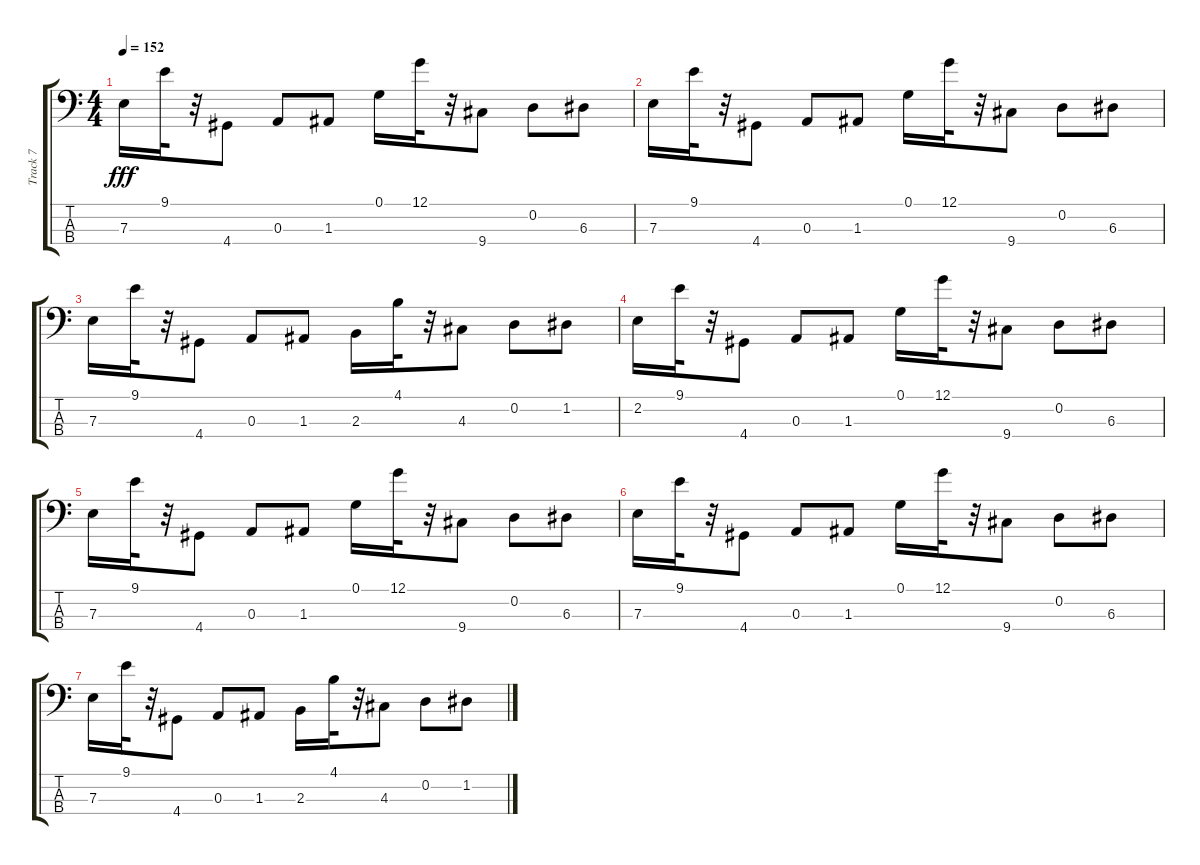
\track ("Track 7" "Track 7") {instrument slapbass1}
\staff {score tabs}
\tuning (G2 D2 A1 E1) {hide}
\ts (4 4)
\tempo 152
\clef f4
\ks c
7.3.16{dy fff} 9.1.32 r.32 4.4.8 0.3.8 1.3.8 0.1.16 12.1.32 r.32 9.4.8 0.2.8 6.3.8 |
7.3.16 9.1.32 r.32 4.4.8 0.3.8 1.3.8 0.1.16 12.1.32 r.32 9.4.8 0.2.8 6.3.8 |
7.3.16 9.1.32 r.32 4.4.8 0.3.8 1.3.8 2.3.16 4.1.32 r.32 4.3.8 0.2.8 1.2.8 |
2.2.16 9.1.32 r.32 4.4.8 0.3.8 1.3.8 0.1.16 12.1.32 r.32 9.4.8 0.2.8 6.3.8 |
7.3.16 9.1.32 r.32 4.4.8 0.3.8 1.3.8 0.1.16 12.1.32 r.32 9.4.8 0.2.8 6.3.8 |
7.3.16 9.1.32 r.32 4.4.8 0.3.8 1.3.8 0.1.16 12.1.32 r.32 9.4.8 0.2.8 6.3.8 |
7.3.16 9.1.32 r.32 4.4.8 0.3.8 1.3.8 2.3.16 4.1.32 r.32 4.3.8 0.2.8 1.2.8
